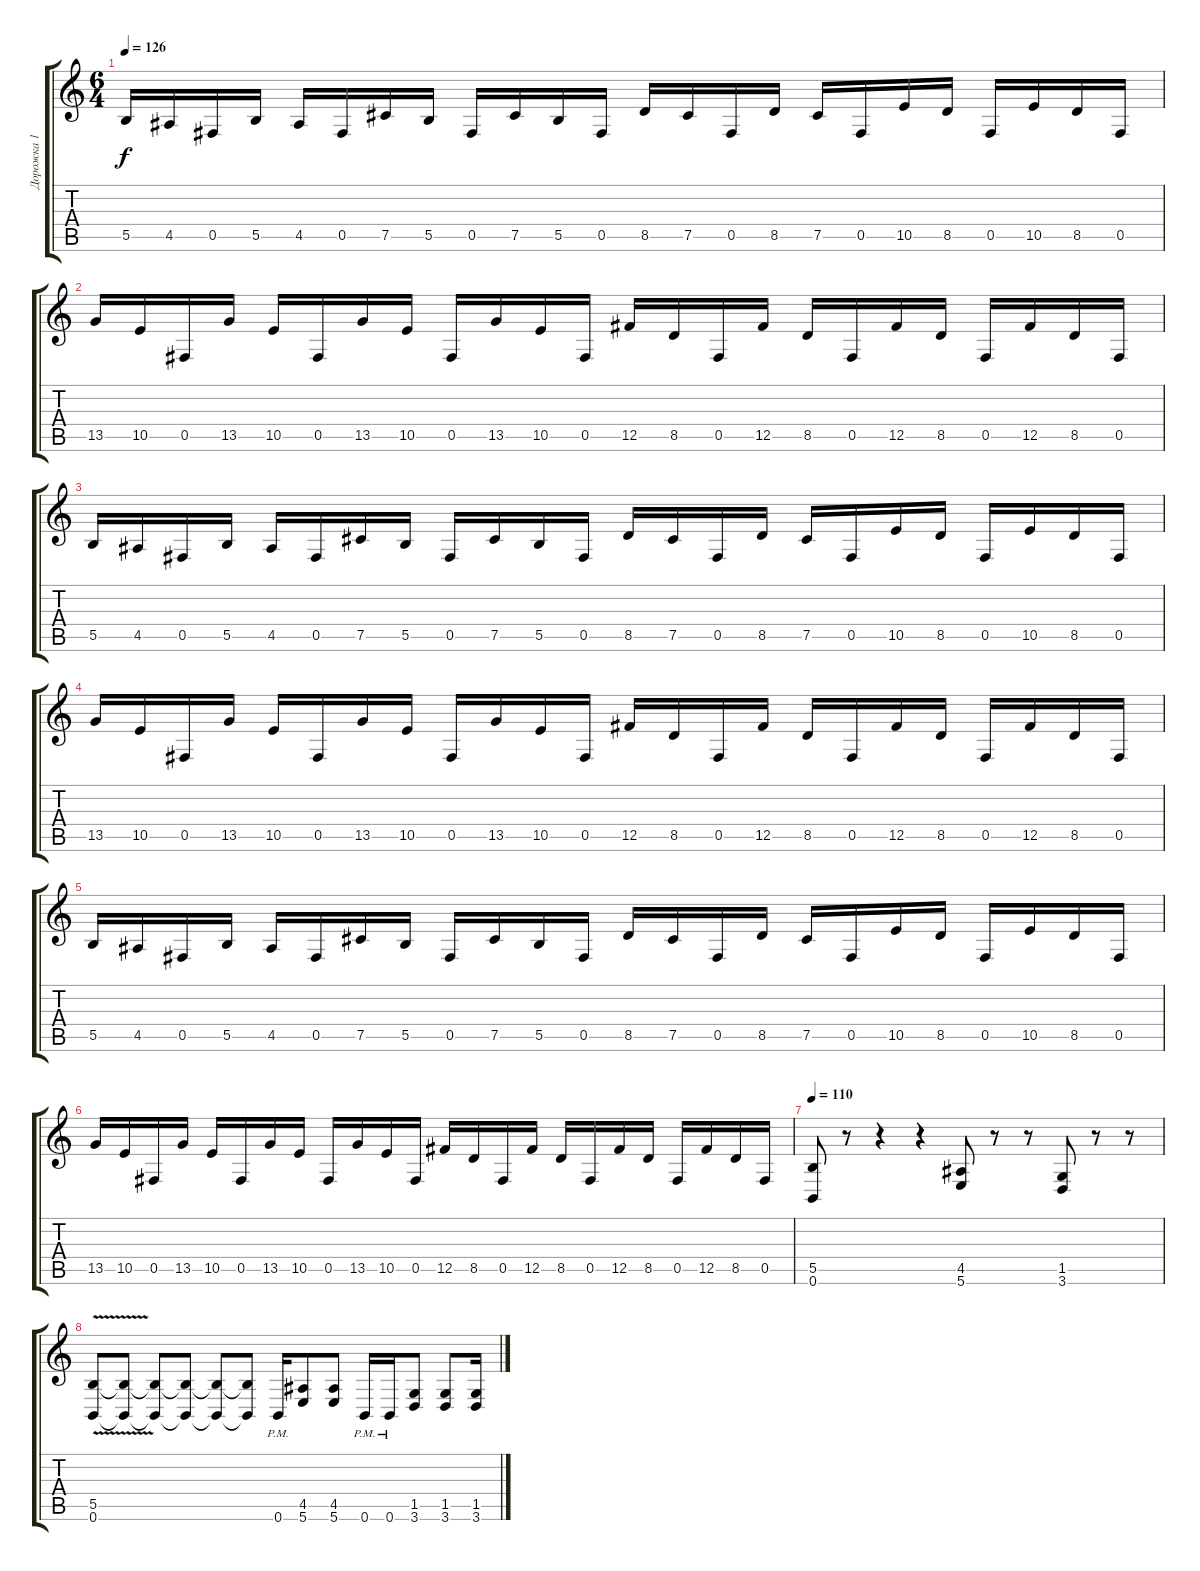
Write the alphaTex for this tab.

\track ("Дорожка 1" "Дорожка 1") {instrument distortionguitar}
\staff {score tabs}
\tuning (Db4 Ab3 E3 B2 Gb2 B1) {hide}
\ts (6 4)
\tempo 126
\clef g2
\ks c
5.5.16{dy f} 4.5.16 0.5.16 5.5.16 4.5.16 0.5.16 7.5.16 5.5.16 0.5.16 7.5.16 5.5.16 0.5.16 8.5.16 7.5.16 0.5.16 8.5.16 7.5.16 0.5.16 10.5.16 8.5.16 0.5.16 10.5.16 8.5.16 0.5.16 |
13.5.16 10.5.16 0.5.16 13.5.16 10.5.16 0.5.16 13.5.16 10.5.16 0.5.16 13.5.16 10.5.16 0.5.16 12.5.16 8.5.16 0.5.16 12.5.16 8.5.16 0.5.16 12.5.16 8.5.16 0.5.16 12.5.16 8.5.16 0.5.16 |
5.5.16 4.5.16 0.5.16 5.5.16 4.5.16 0.5.16 7.5.16 5.5.16 0.5.16 7.5.16 5.5.16 0.5.16 8.5.16 7.5.16 0.5.16 8.5.16 7.5.16 0.5.16 10.5.16 8.5.16 0.5.16 10.5.16 8.5.16 0.5.16 |
13.5.16 10.5.16 0.5.16 13.5.16 10.5.16 0.5.16 13.5.16 10.5.16 0.5.16 13.5.16 10.5.16 0.5.16 12.5.16 8.5.16 0.5.16 12.5.16 8.5.16 0.5.16 12.5.16 8.5.16 0.5.16 12.5.16 8.5.16 0.5.16 |
5.5.16 4.5.16 0.5.16 5.5.16 4.5.16 0.5.16 7.5.16 5.5.16 0.5.16 7.5.16 5.5.16 0.5.16 8.5.16 7.5.16 0.5.16 8.5.16 7.5.16 0.5.16 10.5.16 8.5.16 0.5.16 10.5.16 8.5.16 0.5.16 |
13.5.16 10.5.16 0.5.16 13.5.16 10.5.16 0.5.16 13.5.16 10.5.16 0.5.16 13.5.16 10.5.16 0.5.16 12.5.16 8.5.16 0.5.16 12.5.16 8.5.16 0.5.16 12.5.16 8.5.16 0.5.16 12.5.16 8.5.16 0.5.16 |
\tempo 110
(5.5 0.6).8 r.8 r.4 r.4 (4.5 5.6).8 r.8 r.8 (1.5 3.6).8 r.8 r.8 |
(5.5{v} 0.6).8 (5.5{t} 0.6{t}).8 (5.5{t} 0.6{t}).8 (5.5{t} 0.6{t}).8 (5.5{t} 0.6{t}).8 (5.5{t} 0.6{t}).8 0.6{pm}.16 (4.5 5.6).8 (4.5 5.6).8 0.6{pm}.16 0.6{pm}.16 (1.5 3.6).8 (1.5 3.6).8 (1.5 3.6).16
